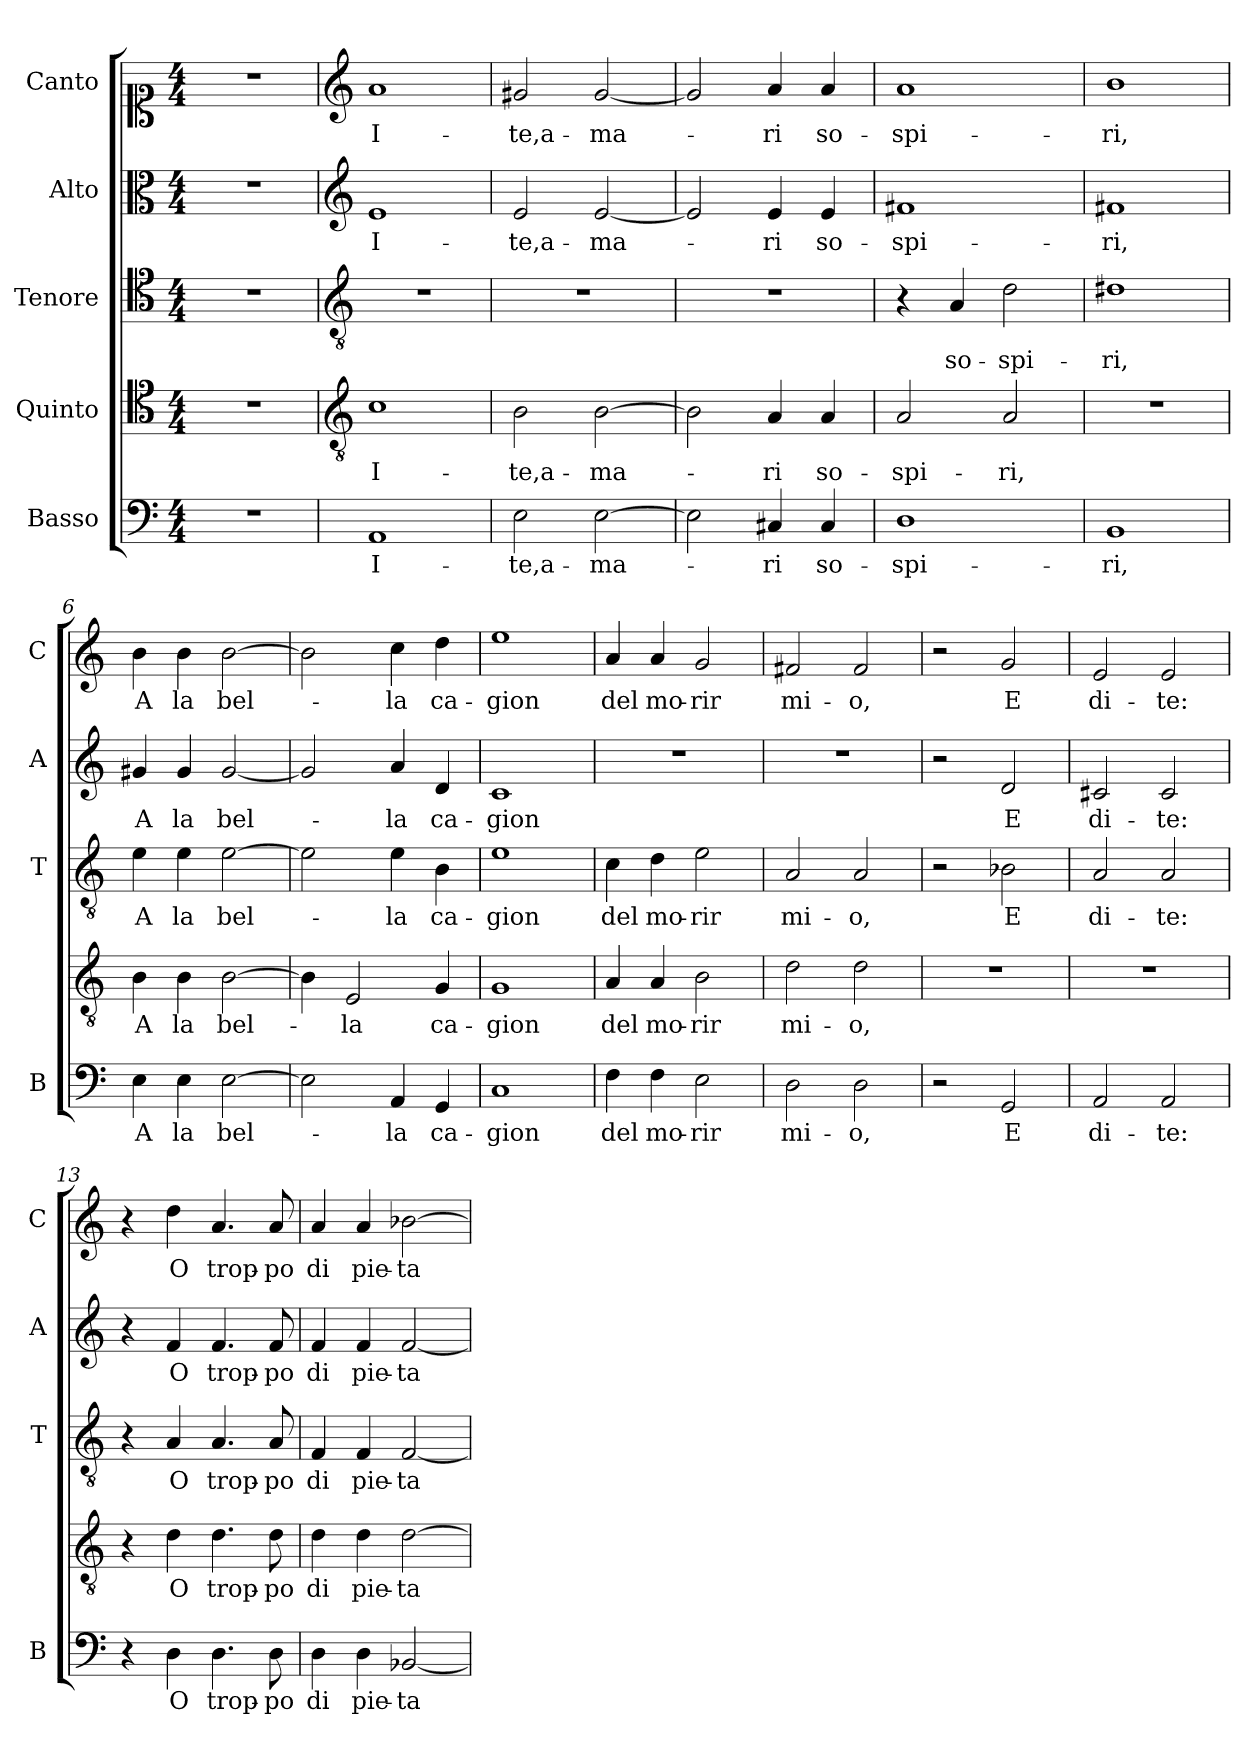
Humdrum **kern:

**kern	**text	**kern	**text	**kern	**text	**kern	**text	**kern	**text
*part5	*part5	*part4	*part4	*part3	*part3	*part2	*part2	*part1	*part1
*staff5	*staff5	*staff4	*staff4	*staff3	*staff3	*staff2	*staff2	*staff1	*staff1
*I"Basso	*	*I"Quinto	*	*I"Tenore	*	*I"Alto	*	*I"Canto	*
*I'B	*	*	*	*I'T	*	*I'A	*	*I'C	*
*clefF4	*	*clefC4	*	*clefC4	*	*clefC3	*	*clefC1	*
*k[]	*	*k[]	*	*k[]	*	*k[]	*	*k[]	*
*C:	*	*C:	*	*C:	*	*C:	*	*C:	*
*M4/4	*	*M4/4	*	*M4/4	*	*M4/4	*	*M4/4	*
=	=	=	=	=	=	=	=	=	=
1r	.	1r	.	1r	.	1r	.	1r	.
=1	=1	=1	=1	=1	=1	=1	=1	=1	=1
*	*	*clefGv2	*	*clefGv2	*	*clefG2	*	*clefG2	*
!	!LO:LY:b	!	!LO:LY:b	!	!	!	!LO:LY:b	!	!LO:LY:b
1AA	I-	1c	I-	1r	.	1e	I-	1a	I-
=2	=2	=2	=2	=2	=2	=2	=2	=2	=2
!	!LO:LY:b	!	!LO:LY:b	!	!	!	!LO:LY:b	!	!LO:LY:b
2E\	-te,a-	2B\	-te,a-	1r	.	2e/	-te,a-	2g#X/	-te,a-
!	!LO:LY:b	!	!LO:LY:b	!	!	!	!LO:LY:b	!	!LO:LY:b
[2E\	-ma-	[2B\	-ma-	.	.	[2e/	-ma-	[2g#/	-ma-
=3	=3	=3	=3	=3	=3	=3	=3	=3	=3
2E\]	.	2B\]	.	1r	.	2e/]	.	2g#/]	.
!	!LO:LY:b	!	!LO:LY:b	!	!	!	!LO:LY:b	!	!LO:LY:b
4C#X/	-ri	4A/	-ri	.	.	4e/	-ri	4a/	-ri
!	!LO:LY:b	!	!LO:LY:b	!	!	!	!LO:LY:b	!	!LO:LY:b
4C#/	so-	4A/	so-	.	.	4e/	so-	4a/	so-
=4	=4	=4	=4	=4	=4	=4	=4	=4	=4
!	!LO:LY:b	!	!LO:LY:b	!	!	!	!LO:LY:b	!	!LO:LY:b
1D	-spi-	2A/	-spi-	4r	.	1f#X	-spi-	1a	-spi-
!	!	!	!	!	!LO:LY:b	!	!	!	!
.	.	.	.	4A/	so-	.	.	.	.
!	!	!	!LO:LY:b	!	!LO:LY:b	!	!	!	!
.	.	2A/	-ri,	2d\	-spi-	.	.	.	.
=5	=5	=5	=5	=5	=5	=5	=5	=5	=5
!	!LO:LY:b	!	!	!	!LO:LY:b	!	!LO:LY:b	!	!LO:LY:b
1BB	-ri,	1r	.	1d#X	-ri,	1f#X	-ri,	1b	-ri,
=6	=6	=6	=6	=6	=6	=6	=6	=6	=6
!	!LO:LY:b	!	!LO:LY:b	!	!LO:LY:b	!	!LO:LY:b	!	!LO:LY:b
4E\	A	4B\	A	4e\	A	4g#X/	A	4b\	A
!	!LO:LY:b	!	!LO:LY:b	!	!LO:LY:b	!	!LO:LY:b	!	!LO:LY:b
4E\	la	4B\	la	4e\	la	4g#/	la	4b\	la
!	!LO:LY:b	!	!LO:LY:b	!	!LO:LY:b	!	!LO:LY:b	!	!LO:LY:b
[2E\	bel-	[2B\	bel-	[2e\	bel-	[2g#/	bel-	[2b\	bel-
=7	=7	=7	=7	=7	=7	=7	=7	=7	=7
2E\]	.	4B\]	.	2e\]	.	2g#/]	.	2b\]	.
!	!	!	!LO:LY:b	!	!	!	!	!	!
.	.	2E/	-la	.	.	.	.	.	.
!	!LO:LY:b	!	!	!	!LO:LY:b	!	!LO:LY:b	!	!LO:LY:b
4AA/	-la	.	.	4e\	-la	4a/	-la	4cc\	-la
!	!LO:LY:b	!	!LO:LY:b	!	!LO:LY:b	!	!LO:LY:b	!	!LO:LY:b
4GG/	ca-	4G/	ca-	4B\	ca-	4d/	ca-	4dd\	ca-
=8	=8	=8	=8	=8	=8	=8	=8	=8	=8
!	!LO:LY:b	!	!LO:LY:b	!	!LO:LY:b	!	!LO:LY:b	!	!LO:LY:b
1C	-gion	1G	-gion	1e	-gion	1c	-gion	1ee	-gion
!!LO:LB:g=z
=9	=9	=9	=9	=9	=9	=9	=9	=9	=9
!	!LO:LY:b	!	!LO:LY:b	!	!LO:LY:b	!	!	!	!LO:LY:b
4F\	del	4A/	del	4c\	del	1r	.	4a/	del
!	!LO:LY:b	!	!LO:LY:b	!	!LO:LY:b	!	!	!	!LO:LY:b
4F\	mo-	4A/	mo-	4d\	mo-	.	.	4a/	mo-
!	!LO:LY:b	!	!LO:LY:b	!	!LO:LY:b	!	!	!	!LO:LY:b
2E\	-rir	2B\	-rir	2e\	-rir	.	.	2g/	-rir
=10	=10	=10	=10	=10	=10	=10	=10	=10	=10
!	!LO:LY:b	!	!LO:LY:b	!	!LO:LY:b	!	!	!	!LO:LY:b
2D\	mi-	2d\	mi-	2A/	mi-	1r	.	2f#X/	mi-
!	!LO:LY:b	!	!LO:LY:b	!	!LO:LY:b	!	!	!	!LO:LY:b
2D\	-o,	2d\	-o,	2A/	-o,	.	.	2f#/	-o,
=11	=11	=11	=11	=11	=11	=11	=11	=11	=11
2r	.	1r	.	2r	.	2r	.	2r	.
!	!LO:LY:b	!	!	!	!LO:LY:b	!	!LO:LY:b	!	!LO:LY:b
2GG/	E	.	.	2B-X\	E	2d/	E	2g/	E
=12	=12	=12	=12	=12	=12	=12	=12	=12	=12
!	!LO:LY:b	!	!	!	!LO:LY:b	!	!LO:LY:b	!	!LO:LY:b
2AA/	di-	1r	.	2A/	di-	2c#X/	di-	2e/	di-
!	!LO:LY:b	!	!	!	!LO:LY:b	!	!LO:LY:b	!	!LO:LY:b
2AA/	-te:	.	.	2A/	-te:	2c#/	-te:	2e/	-te:
=13	=13	=13	=13	=13	=13	=13	=13	=13	=13
4r	.	4r	.	4r	.	4r	.	4r	.
!	!LO:LY:b	!	!LO:LY:b	!	!LO:LY:b	!	!LO:LY:b	!	!LO:LY:b
4D\	O	4d\	O	4A/	O	4f/	O	4dd\	O
!	!LO:LY:b	!	!LO:LY:b	!	!LO:LY:b	!	!LO:LY:b	!	!LO:LY:b
4.D\	trop-	4.d\	trop-	4.A/	trop-	4.f/	trop-	4.a/	trop-
!	!LO:LY:b	!	!LO:LY:b	!	!LO:LY:b	!	!LO:LY:b	!	!LO:LY:b
8D\	-po	8d\	-po	8A/	-po	8f/	-po	8a/	-po
=14	=14	=14	=14	=14	=14	=14	=14	=14	=14
!	!LO:LY:b	!	!LO:LY:b	!	!LO:LY:b	!	!LO:LY:b	!	!LO:LY:b
4D\	di	4d\	di	4F/	di	4f/	di	4a/	di
!	!LO:LY:b	!	!LO:LY:b	!	!LO:LY:b	!	!LO:LY:b	!	!LO:LY:b
4D\	pie-	4d\	pie-	4F/	pie-	4f/	pie-	4a/	pie-
!	!LO:LY:b	!	!LO:LY:b	!	!LO:LY:b	!	!LO:LY:b	!	!LO:LY:b
[2BB-X/	-ta-	[2d\	-ta-	[2F/	-ta-	[2f/	-ta-	[2b-X\	-ta-
=	=	=	=	=	=	=	=	=	=
*-	*-	*-	*-	*-	*-	*-	*-	*-	*-
